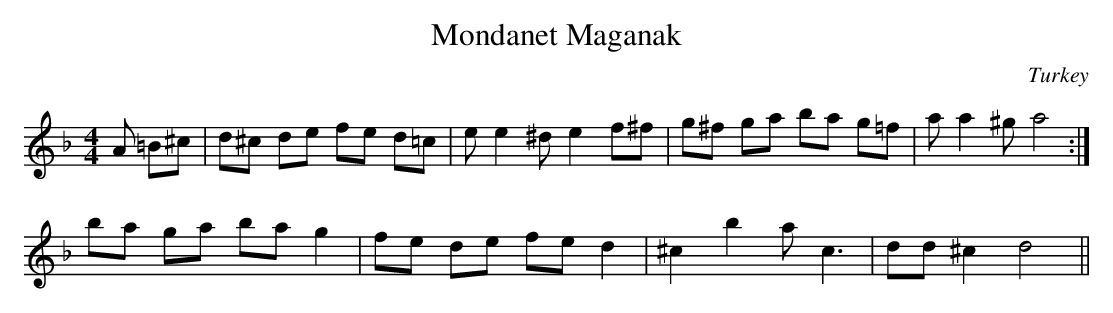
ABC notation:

X:1
T:Mondanet Maganak
O:Turkey
M:4/4
K:Dm
A =B^c |\
d^c de fe d=c | ee2^d e2f^f | \
g^f ga ba g=f | aa2^g a4:|
ba ga ba g2 | fe de fe d2 |\
^c2 b2 ac3 | dd ^c2 d4 ||
